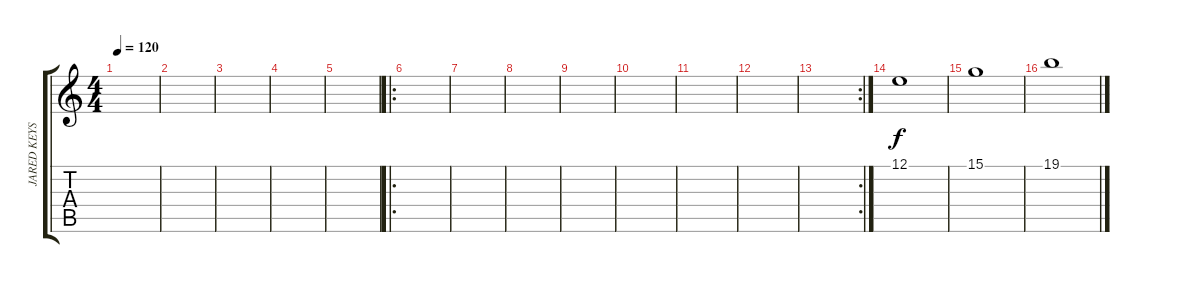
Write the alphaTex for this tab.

\track ("JARED KEYS" "JARED KEYS") {instrument fx6goblins}
\staff {score tabs}
\tuning (E4 B3 G3 D3 A2 E2) {hide}
\ts (4 4)
\tempo 120
\clef g2
\ks c
|
|
|
|
|
\ro
|
|
|
|
|
|
|
\rc 2
|
12.1.1 |
15.1.1 |
19.1.1
